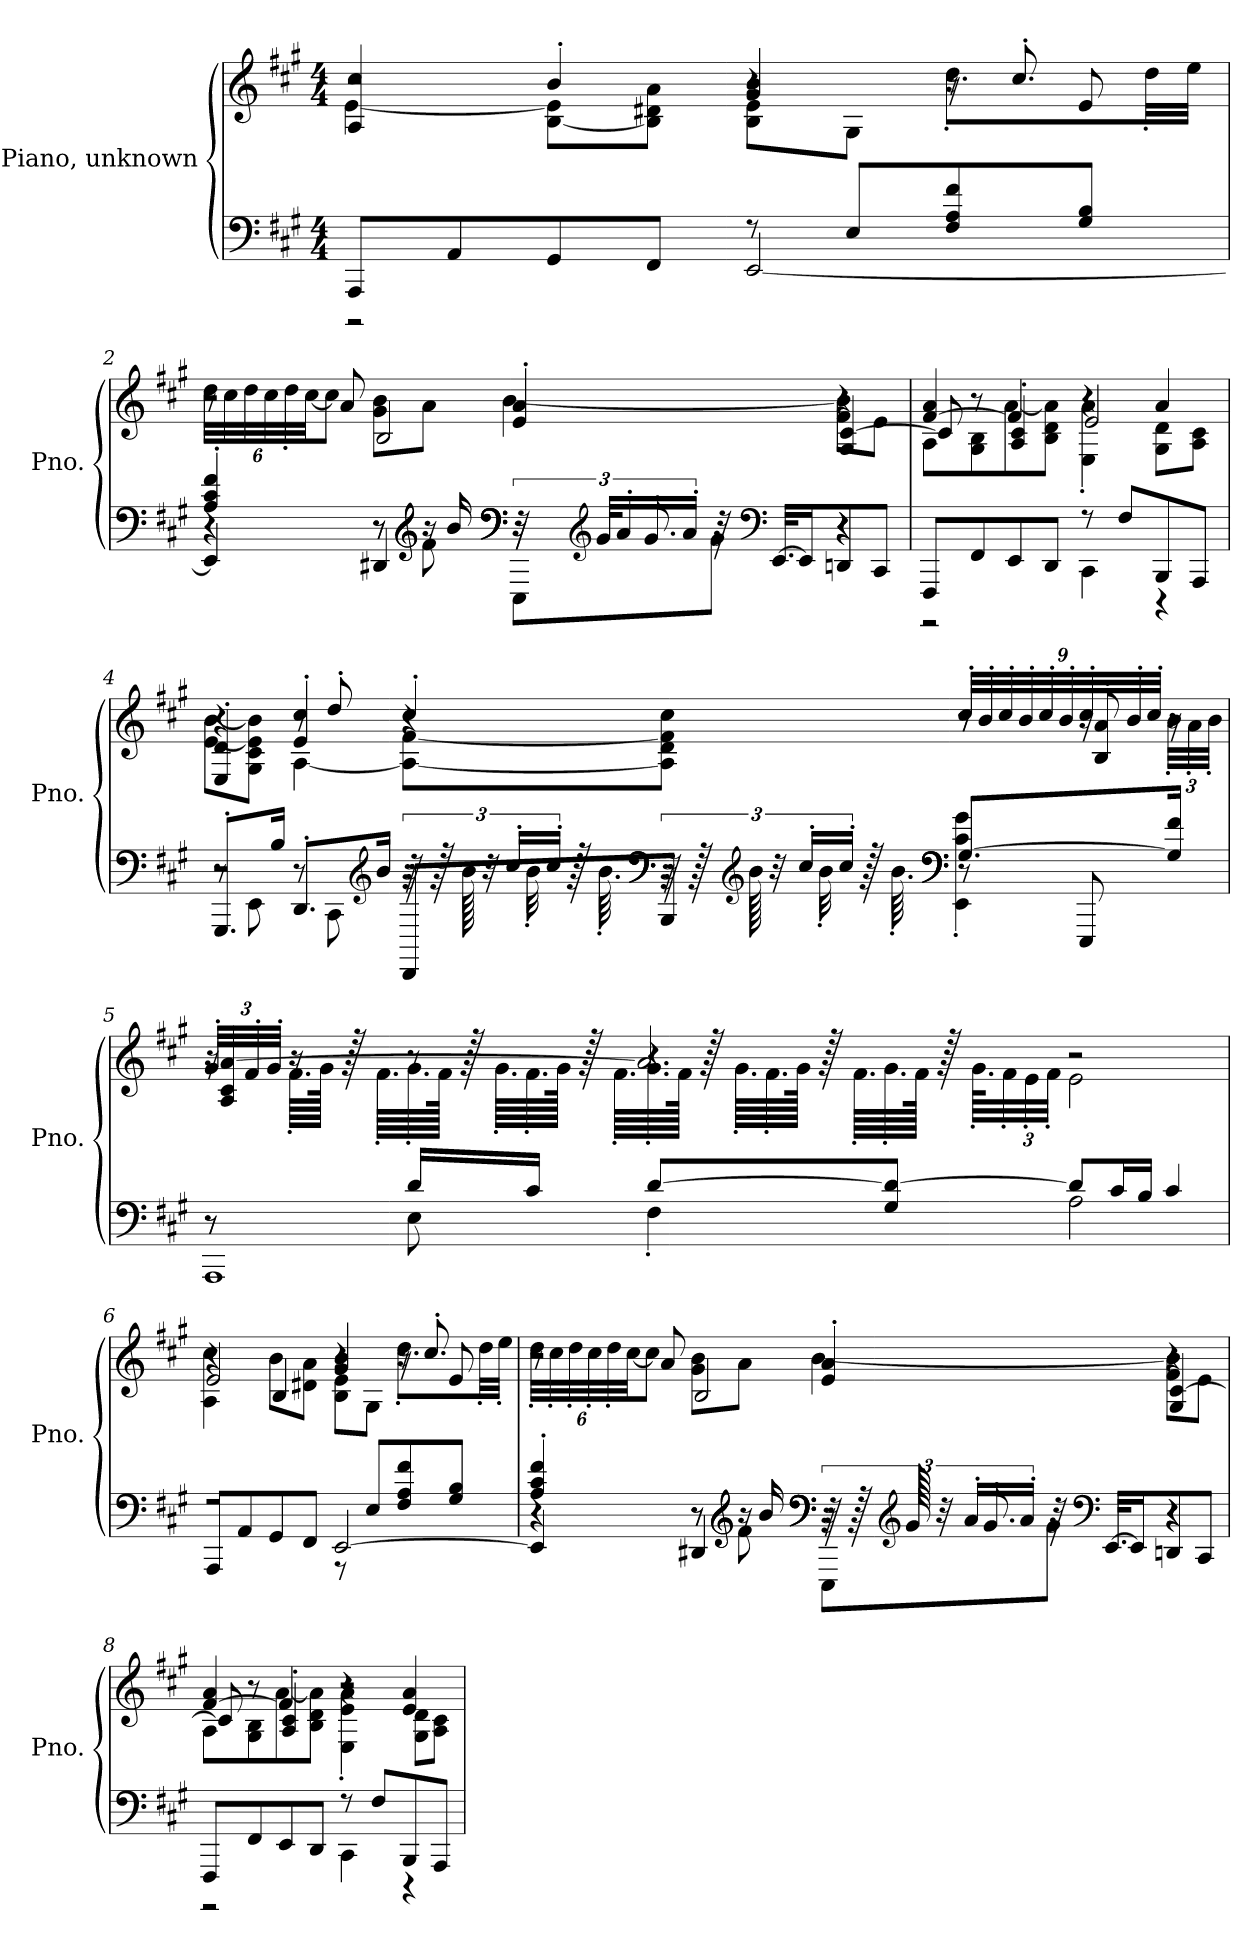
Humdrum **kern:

**kern	**kern
*part1	*part1
*staff2	*staff1
*I"Piano, unknown	*
*I'Pno.	*
*clefF4	*clefG2
*k[f#c#g#]	*k[f#c#g#]
*M4/4	*M4/4
*MM120	*MM120
=1	=1
*^	*^
*	*	*	*^
8AAA/L	2r	4A/ 4cc#/	[4e\	2r
8AA/	.	.	.	.
8GG#/	.	4b'/	[8B\ 8e\]L	.
8FF#/J	.	.	8B\] 8d#X\ 8a\J	.
8r	[2EE/	4g#/ 4b/	8B\ 8e\L	4r
8E/L	.	.	8G#\J	.
8F#/ 8A/ 8f#/	.	16r	8.dd'\L	8r
.	.	8.cc#'/	.	.
8G#/ 8B/J	.	.	.	8e/
.	.	.	32dd'\LL	.
.	.	.	32ee\JJJ	.
!!LO:LB:g=z	!!	!!
=2	=2	=2	=2	=2
*	*^	*	*	*
*	*	*	*	*Xbrackettup	*
4A/' 4c#/' 4f#/'	4r	4EE/]	2r	48dd\LLL	8r
.	.	.	.	48cc#\	.
.	.	.	.	48dd\	.
.	.	.	.	48cc#\	.
.	.	.	.	48dd'\	.
.	.	.	.	[48cc#\JJ	.
.	.	.	.	8cc#\J]	8a/
8r	8r	4DD#X/	.	8g#\ 8b\L	2B/
*clefG2	*	*	*	*	*
16r	8f#\	.	.	8a\J	.
16b/	.	.	.	.	.
*clefF4	*	*	*	*	*
48r	8EEE\L	16r	4e/' 4a/'	[4b\	.
*clefG2	*	*	*	*	*
48g#/KLL	.	.	.	.	.
24a'/	.	.	.	.	.
.	.	8.g#'/	.	.	.
24a'/JJ	.	.	.	.	.
64r	8g#\J	.	.	.	.
*clefF4	*	*	*	*	*
[32.EE/KLL	.	.	.	.	.
16EE/J]	.	.	.	.	.
8DDn/	4r	4r	4r	8f#\ 8b\]L	4G#/ [4c#/
8CC#/J	.	.	.	8e\J	.
*	*v	*v	*	*	*
=3	=3	=3	=3	=3
8FFF#/L	2r	[4f#/ 4a/	8A\L	8c#/]
8FF#/	.	.	8G#\ 8B\	8r
8EE/	.	4f#/]	[8a\	4A/' 4c#/'
8DD/J	.	.	8B\ 8d\ 8a\]J	.
8r	4CC#\	4r	4E\' 4a\'	2e/
8F#/L	.	.	.	.
8BBB/	4r	4a/	8G#\ 8d\L	.
8AAA/J	.	.	8A\ 8c#\J	.
!!LO:LB:g=z	!!	!!
=4	=4	=4	=4	=4
*	*^	*	*	*
8.GGG#'/L	8r	2r	4E/' 4d/'	[8e\ [8b\L	4r
.	8EE\	.	.	8G#\ 8c#\ 8e\] 8b\]J	.
16B/Jk	.	.	.	.	.
8.DD'/L	8r	.	8r	[4A\	4e/' 4cc#/'
.	8CC#\	.	8dd'/	.	.
*clefG2	*	*	*	*	*
16b/Jk	.	.	.	.	.
24r	64r	8DD/L	4cc#'/	8A\_ [8f#\L	4r
.	128r	.	.	.	.
.	128b\	.	.	.	.
.	32r	.	.	.	.
24cc#'/LL	.	.	.	.	.
.	32b'\	.	.	.	.
24cc#'/JJ	.	.	.	.	.
.	128r	.	.	.	.
.	64.b'\	.	.	.	.
*clefF4	*	*	*	*	*
24r	64r	8BBB/J	.	8A\] 8d\ 8f#\] 8cc#\J	.
.	128r	.	.	.	.
*clefG2	*	*	*	*	*
.	128b\	.	.	.	.
.	32r	.	.	.	.
24cc#'/LL	.	.	.	.	.
.	32b'\	.	.	.	.
24cc#'/JJ	.	.	.	.	.
.	128r	.	.	.	.
.	64.b'\	.	.	.	.
*clefF4	*	*	*	*	*
[8.G#/L	4EE\' 4c#\' 4g#\'	8r	48cc#'/LLL	8r	8r
.	.	.	48b'/	.	.
.	.	.	48cc#'/	.	.
.	.	.	48b'/	.	.
.	.	.	48cc#'/	.	.
.	.	.	48b'/	.	.
.	.	8EEE/	48cc#'/	16r	8B/' 8a/'
.	.	.	48b'/	.	.
.	.	.	48cc#'/JJJ	.	.
16G#/] 16f#/Jk	.	.	16r	48b'\LLL	.
.	.	.	.	48a'\	.
.	.	.	.	48b'\JJJ	.
!!LO:LB:g=z	!!	!!
=5	=5	=5	=5	=5	=5
8r	8r	1AAA	48g#'/LLL	16r	4A/ 4c#/ [4a/
.	.	.	48f#'/	.	.
.	.	.	48g#'/JJJ	.	.
.	.	.	16r	64.f#'\LLLL	.
.	.	.	.	128g#\JJJJk	.
.	.	.	.	128r	.
.	.	.	.	64.f#'\LLLL	.
16d/LL	8E\	.	8r	64.g#'\	.
.	.	.	.	128f#\JJJJk	.
.	.	.	.	128r	.
.	.	.	.	64.g#'\LLLL	.
16c#/JJ	.	.	.	64.f#'\	.
.	.	.	.	128g#\JJJJk	.
.	.	.	.	128r	.
.	.	.	.	64.f#'\LLLL	.
[8d/L	4F#'\	.	4r	64.g#'\	2.a/]
.	.	.	.	128f#\JJJJk	.
.	.	.	.	128r	.
.	.	.	.	64.g#'\LLLL	.
.	.	.	.	64.f#'\	.
.	.	.	.	128g#\JJJJk	.
.	.	.	.	128r	.
.	.	.	.	64.f#'\LLLL	.
8G#/ 8d/_J	.	.	.	64.g#'\	.
.	.	.	.	128f#\JJJJk	.
.	.	.	.	128r	.
.	.	.	.	64.g#'\KLLL	.
.	.	.	.	48f#'\	.
.	.	.	.	48e'\	.
.	.	.	.	48f#'\JJJ	.
8d/L]	2A\	.	2r	2e\	.
16c#/L	.	.	.	.	.
16B/JJ	.	.	.	.	.
4c#/	.	.	.	.	.
*	*v	*v	*	*	*
!!LO:LB:g=z	!!	!!
=6	=6	=6	=6	=6
2r	8AAA/L	2e/	4A\ 4cc#\	4r
.	8AA/	.	.	.
.	8GG#/	.	8b\L	4B/
.	8FF#/J	.	8d#X\ 8a\J	.
[2EE/	8r	4g#/ 4b/	8B\ 8e\L	4r
.	8E/L	.	8G#\J	.
.	8F#/ 8A/ 8f#/	16r	8.dd'\L	8r
.	.	8.cc#'/	.	.
.	8G#/ 8B/J	.	.	8e/
.	.	.	32dd'\LL	.
.	.	.	32ee'\JJJ	.
!!LO:LB:g=z	!!	!!
=7	=7	=7	=7	=7
*	*^	*	*	*
4EE/]	4r	4A/' 4c#/' 4f#/'	2r	48dd'\LLL	8r
.	.	.	.	48cc#'\	.
.	.	.	.	48dd'\	.
.	.	.	.	48cc#'\	.
.	.	.	.	48dd'\	.
.	.	.	.	[48cc#\JJ	.
.	.	.	.	8cc#\J]	8a/
4DD#X/	8r	8r	.	8g#\ 8b\L	2B/
*clefG2	*	*	*	*	*
.	8f#\	16r	.	8a\J	.
.	.	16b/	.	.	.
*clefF4	*	*	*	*	*
64r	8EEE\L	24r	4e/' 4a/'	[4b\	.
128r	.	.	.	.	.
*clefG2	*	*	*	*	*
128g#/	.	.	.	.	.
32r	.	.	.	.	.
.	.	24a'/LL	.	.	.
8.g#'/	.	.	.	.	.
.	.	24a'/JJ	.	.	.
.	8g#\J	64r	.	.	.
*clefF4	*	*	*	*	*
.	.	[32.EE/KLL	.	.	.
.	.	16EE/J]	.	.	.
4r	4r	8DDn/	4r	8f#\ 8b\]L	4G#/ [4c#/
.	.	8CC#/J	.	8e\J	.
*	*v	*v	*	*	*
!!LO:PB:g=z	!!	!!
=8	=8	=8	=8	=8
8FFF#/L	2r	[4f#/ 4a/	8A\L	8c#/]
8FF#/	.	.	8G#\ 8B\	8r
8EE/	.	4f#/]	[8a\	4A/' 4c#/'
8DD/J	.	.	8B\ 8d\ 8a\]J	.
8r	4CC#\	4r	4E\' 4e\' 4a\'	2r
8F#/L	.	.	.	.
8BBB/	4r	4e/ 4a/	8G#\ 8d\L	.
8AAA/J	.	.	8A\ 8c#\J	.
*v	*v	*	*	*
*	*v	*v	*v
=	=
*-	*-
